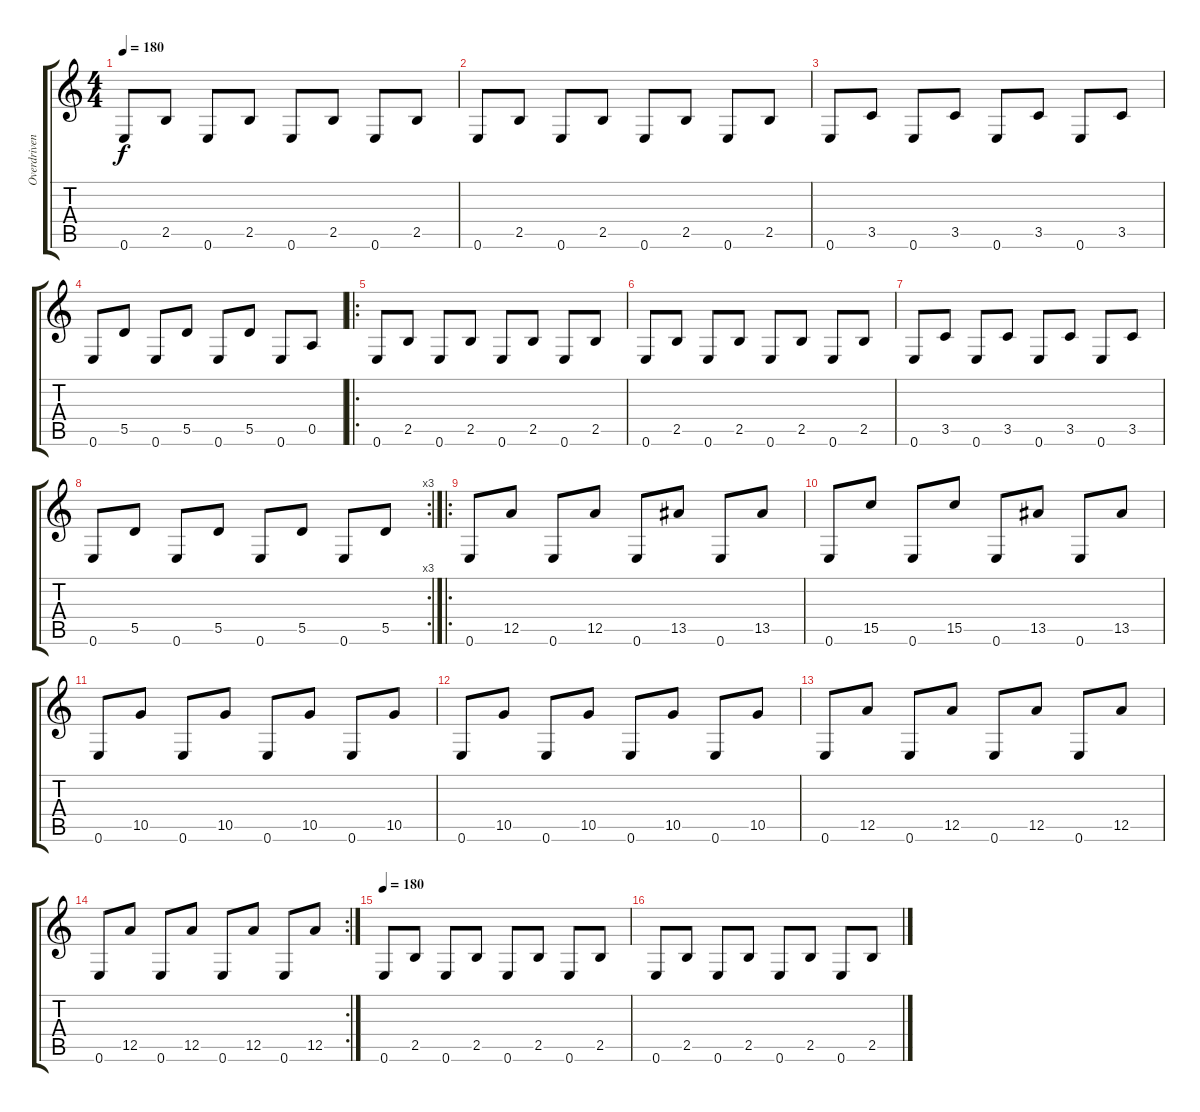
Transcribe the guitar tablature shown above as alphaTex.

\track ("Overdriven Gtr." "Overdriven") {instrument overdrivenguitar}
\staff {score tabs}
\tuning (E4 B3 G3 D3 A2 E2) {hide}
\ts (4 4)
\tempo 180
\clef g2
\ks c
0.6.8{dy f} 2.5.8 0.6.8 2.5.8 0.6.8 2.5.8 0.6.8 2.5.8 |
0.6.8 2.5.8 0.6.8 2.5.8 0.6.8 2.5.8 0.6.8 2.5.8 |
0.6.8 3.5.8 0.6.8 3.5.8 0.6.8 3.5.8 0.6.8 3.5.8 |
0.6.8 5.5.8 0.6.8 5.5.8 0.6.8 5.5.8 0.6.8 0.5.8 |
\ro
0.6.8 2.5.8 0.6.8 2.5.8 0.6.8 2.5.8 0.6.8 2.5.8 |
0.6.8 2.5.8 0.6.8 2.5.8 0.6.8 2.5.8 0.6.8 2.5.8 |
0.6.8 3.5.8 0.6.8 3.5.8 0.6.8 3.5.8 0.6.8 3.5.8 |
\rc 3
0.6.8 5.5.8 0.6.8 5.5.8 0.6.8 5.5.8 0.6.8 5.5.8 |
\ro
0.6.8 12.5.8 0.6.8 12.5.8 0.6.8 13.5.8 0.6.8 13.5.8 |
0.6.8 15.5.8 0.6.8 15.5.8 0.6.8 13.5.8 0.6.8 13.5.8 |
0.6.8 10.5.8 0.6.8 10.5.8 0.6.8 10.5.8 0.6.8 10.5.8 |
0.6.8 10.5.8 0.6.8 10.5.8 0.6.8 10.5.8 0.6.8 10.5.8 |
0.6.8 12.5.8 0.6.8 12.5.8 0.6.8 12.5.8 0.6.8 12.5.8 |
\rc 2
0.6.8 12.5.8 0.6.8 12.5.8 0.6.8 12.5.8 0.6.8 12.5.8 |
\tempo 180
0.6.8 2.5.8 0.6.8 2.5.8 0.6.8 2.5.8 0.6.8 2.5.8 |
0.6.8 2.5.8 0.6.8 2.5.8 0.6.8 2.5.8 0.6.8 2.5.8
